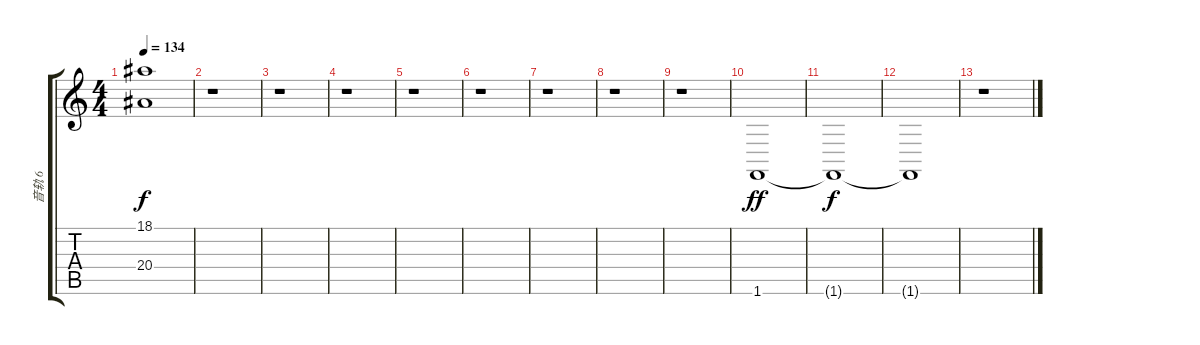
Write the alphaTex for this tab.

\track ("音轨 6" "音轨 6") {instrument stringensemble1}
\staff {score tabs}
\tuning (E4 B3 G3 D3 A2 E2) {hide}
\ts (4 4)
\tempo 134
\clef g2
\ks c
(18.1{t} 20.4{t}).1{dy f} |
r.1 |
r.1 |
r.1 |
r.1 |
r.1 |
r.1 |
r.1 |
r.1 |
1.6.1{dy ff} |
1.6{t}.1{dy f} |
1.6{t}.1 |
r.1
